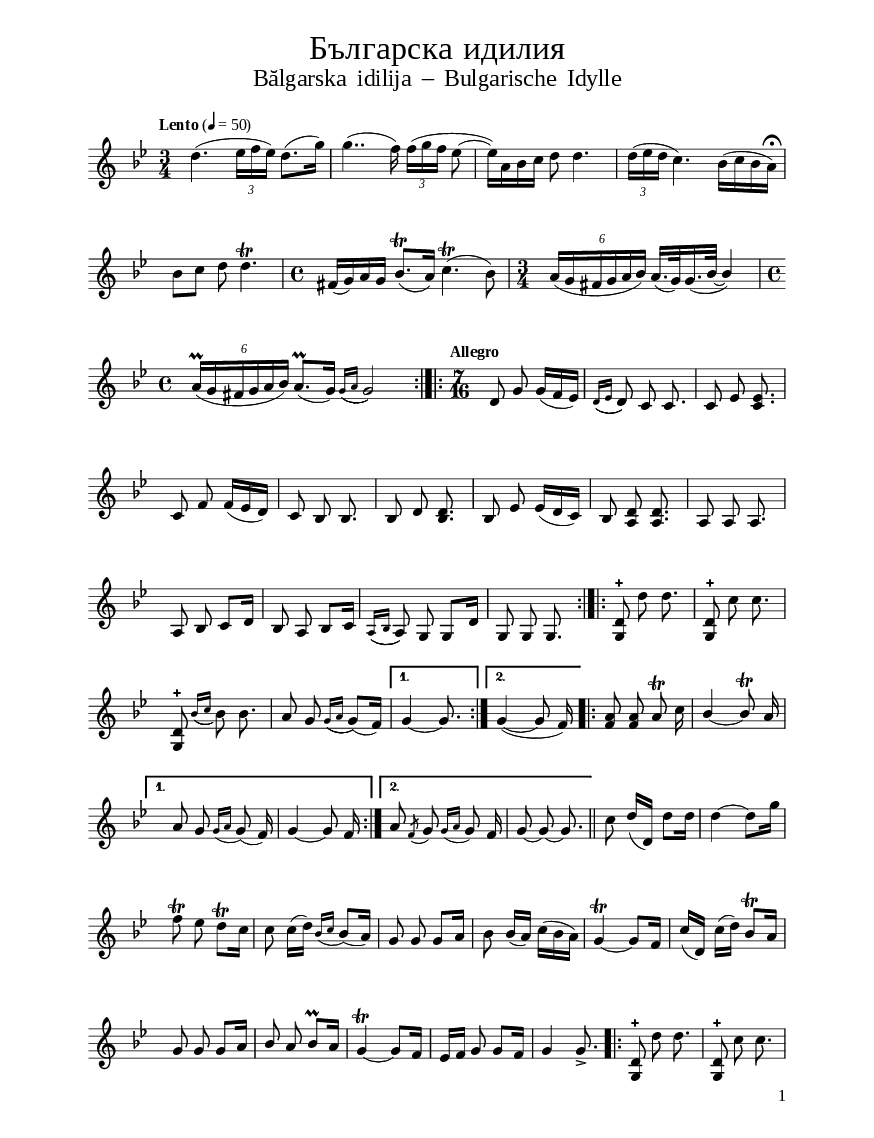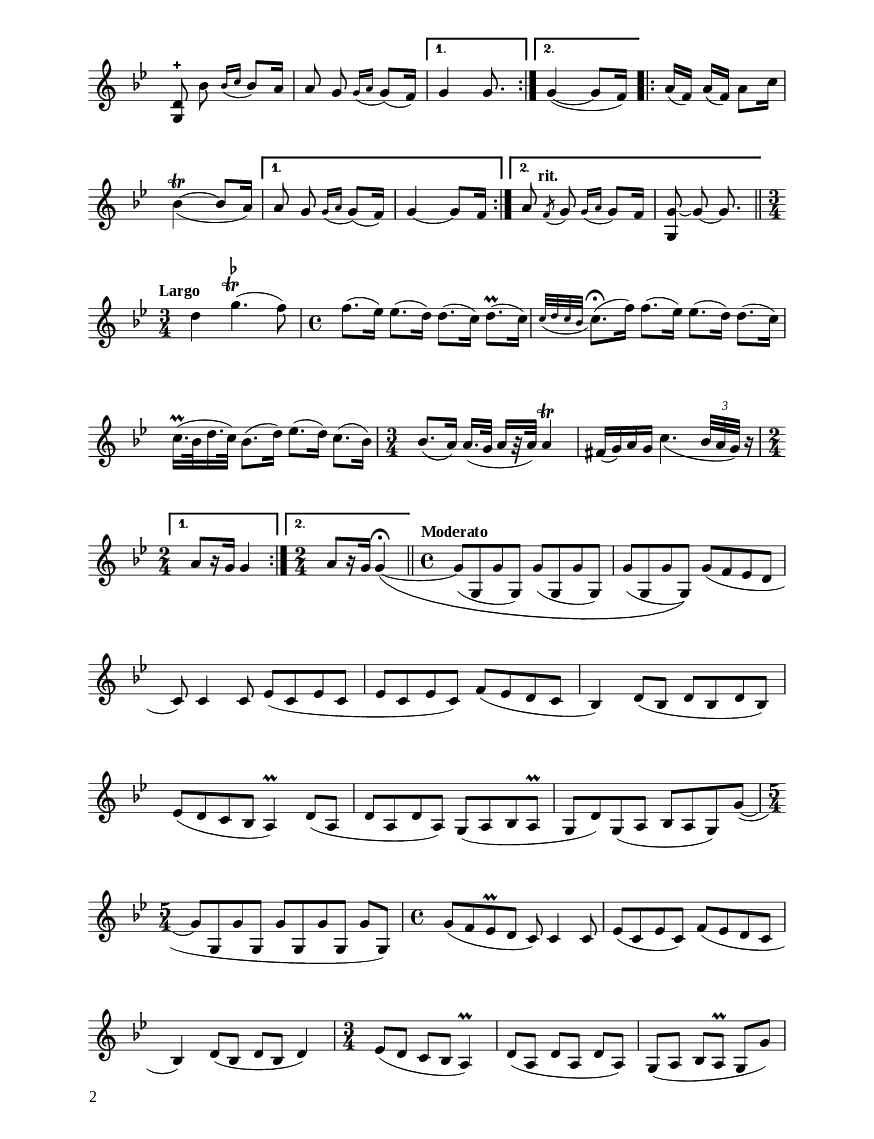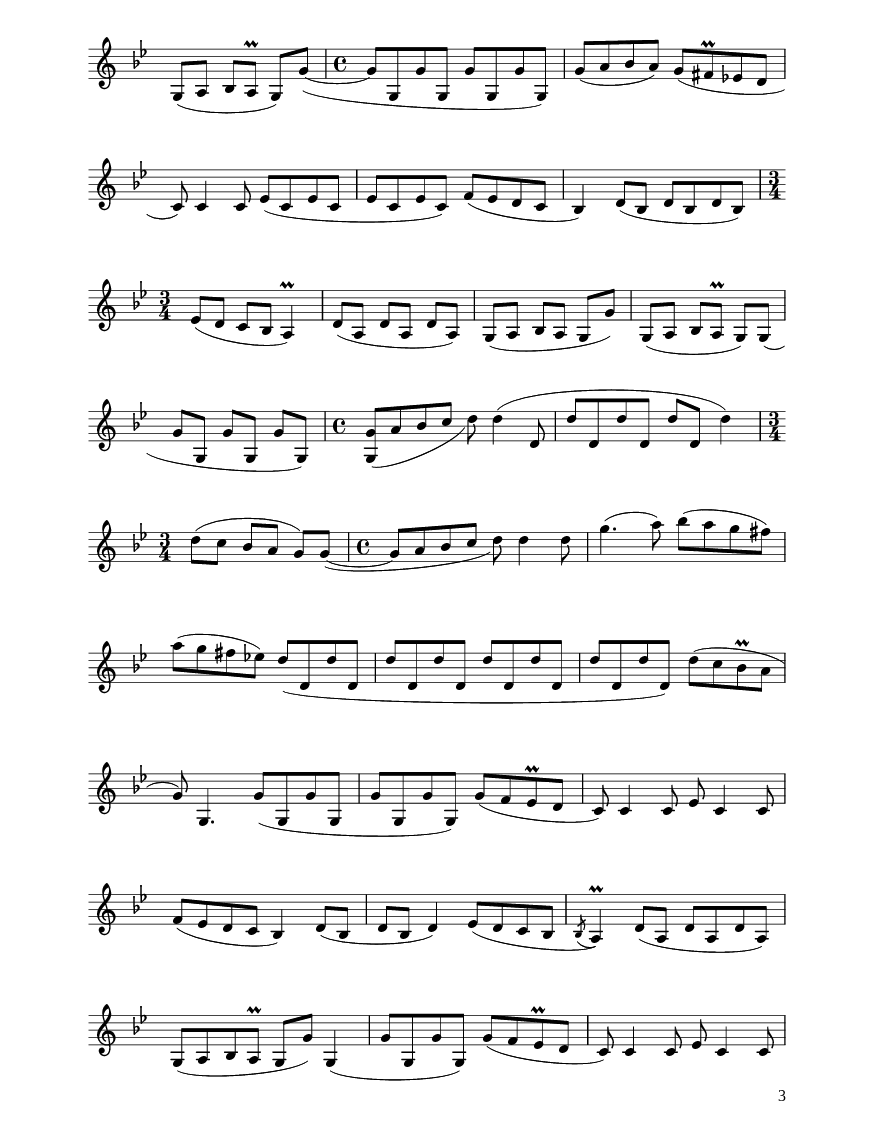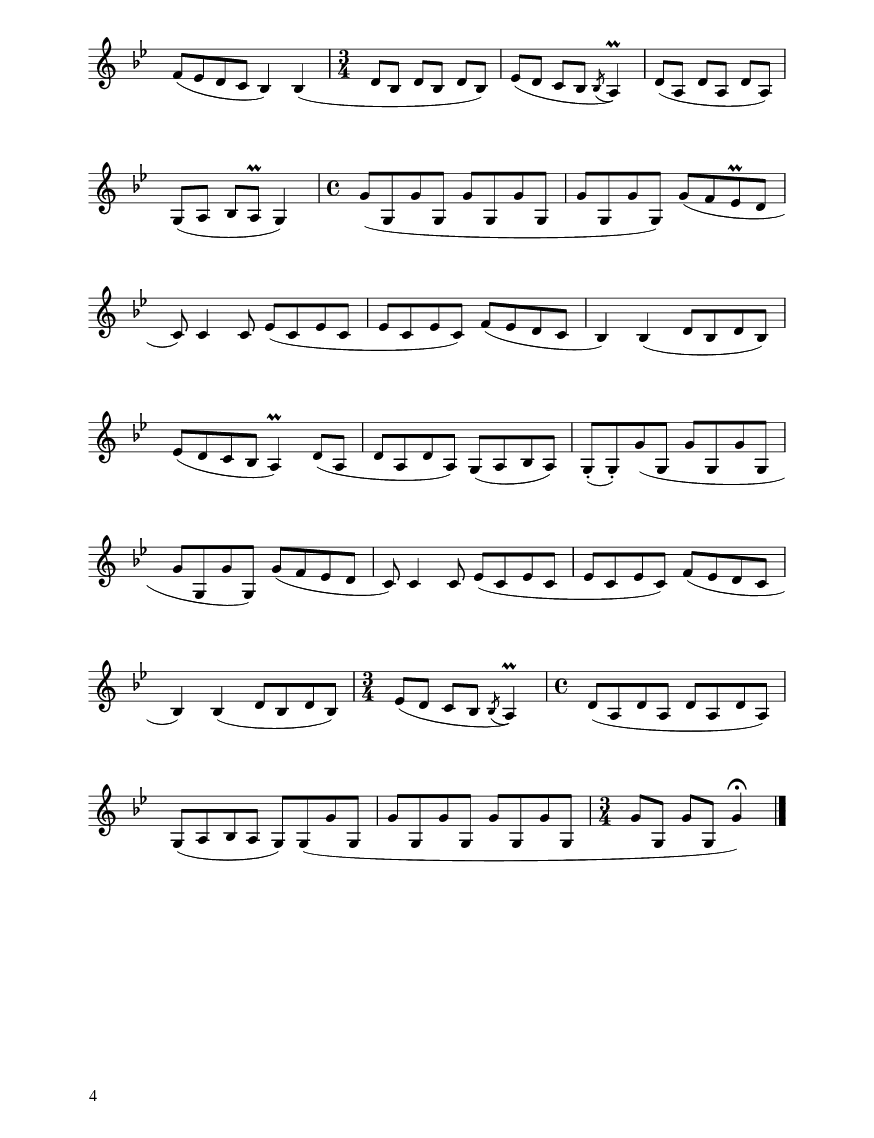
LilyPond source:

\version "2.24.1"

% include paper part and global functions
\include "include/globals.ily"

\bookpart {
  \label #'ref150
  \tocItem \markup "Българска идилия –  Bălgarska idilija"
  \include "include/bookpart-paper.ily"
  \score {
    \include "include/score-layout.ily"

    \new Voice \relative c' {
      \clef treble
      \key g \minor
      \time 3/4
      \tempoFunc "Lento" 4 "50"
      \autoBeamOff
      \repeat volta 1 {
        d'4.( \tuplet 3/2 { ees16 [f ees]) } d8.([g16]) | \noBreak
        g4..(f16) \tuplet 3/2 { f16( [g f] } ees8~ | \noBreak
        ees16)[a, bes c] d8 d4. | \noBreak
        \tuplet 3/2 { d16( [ees d] } c4.) bes16([c bes a\fermata]) | \break

        bes8 [c] d8 d4.\trill | \noBreak
        \time 4/4 fis,16([g) a g] bes8.\trill([ a16]) c4.\trill( bes8) | \noBreak
        \time 3/4  \tuplet 6/4 { a16([g fis g a bes]) }  a16.([g32) \slurDown g16.(\tieDown bes32~] \stemUp bes4) | \time 4/4 \break

        \tuplet 6/4 { a16\prall([g fis g a bes]) } a8.\prall([g16])  \acciaccatura { g16([ a] } g2) | \bar ":|.|:" \noBreak
      }
      %\set Score.doubleRepeatType = #":|.|:"
      \repeat volta 1 {
        \time 7/16
        \tempo "Allegro"

        d8 g g16([f ees]) | \noBreak
        \acciaccatura { d16([ ees]  } d8) c8 c8. | \noBreak
        c8 ees <c ees>8. | \break

        c8 f f16([ees d]) | \noBreak
        c8 bes bes8. | \noBreak
        bes8 d <bes d>8. | \noBreak
        bes8 ees ees16([d c]) | \noBreak
        bes8 <a d>8 <a d>8. | \noBreak
        a8 a a8. | \break

        a8 bes c[d16] | \noBreak
        bes8 a bes[c16] | \noBreak
        \acciaccatura { a16([ bes]} a8) g g[d'16] | \noBreak
        g,8 g g8. \bar ":|.|:" \noBreak
      }
      \repeat volta 2 {
        <g d'>8\stopped \stemNeutral d''8 d8. | \noBreak
        <g,, d'>8\stopped c'8 c8. | \break

        <g, d'>8\stopped \acciaccatura { bes'16([c] } bes8) bes8. | \noBreak
        a8 g \acciaccatura { g16([a]} g8)([f16]) | \noBreak
      }
      \alternative {
        { g4~ g8. | \noBreak }
        { g4~(g8 f16) | \noBreak }
      }
      \repeat volta 2 {
        <f a>8 <f a> a\trill c16 | \noBreak
        \stemUp bes4~ bes8\trill a16 | \break
      }
      \alternative {
        {
          a8 g \acciaccatura { g16[a]}  g8( f16) | \noBreak
          g4~ g8 f16 | \noBreak
        }
        {
          a8 \acciaccatura { f8 } g \acciaccatura { g16[a] } g8 f16 | \noBreak
          g8~ g~ g8. | \bar "||" \noBreak
        }
      }
      \stemNeutral c8 d16([d,]) d'8[d16] | \noBreak
      \tieUp d4~ d8[g16] | \break

      f8\trill ees d\trill[c16] | \noBreak
      c8 \slurNeutral c16([d]) \acciaccatura { bes16[c] } bes8([a16]) | \noBreak
      g8 g g[a16] | \noBreak
      bes8 bes16([a]) c16([bes a]) | \noBreak
      \tieNeutral g4~\trill g8[f16] | \noBreak
      c'([d,]) c'([d]) bes8\trill[a16] \break

      g8 g g[a16] | \noBreak
      \stemUp bes8 a bes8\prall[a16] | \noBreak
      g4~\trill g8[f16]  | \noBreak
      ees16[f] g8 g[f16] | \noBreak
      g4 g8.\accent | \noBreak
      \repeat volta 2 {
        \stemNeutral <d g,>8\stopped d'8 d8. | \noBreak
        <d, g,>8\stopped c'8 c8. | \break

        <d, g,>8\stopped bes' \acciaccatura { bes16[c] } bes8[a16] | \noBreak
        a8 g \acciaccatura { g16[a] } g8([f16]) | \noBreak
      }
      \alternative {
        { g4 g8. }
        { g4~(g8[f16]) }
      }
      \repeat volta 2 {
        a16([f]) a16([f]) a8[c16] | \break

        \tieUp \slurDown bes4~\trill(bes8[a16])
      }
      \alternative {
        {
          a8 g \acciaccatura { g16[a] } g8([f16]) | \noBreak
          \tieNeutral g4~ g8[f16] | \noBreak
        }
        {
          \once \override Score.MetronomeMark.outside-staff-priority = #599
          \once \override Score.MetronomeMark.X-extent=#'(-1.5 . 0)
          \tempo "rit."
          a8 \acciaccatura { f8 } g \acciaccatura { g16[a] } g8[f16] | \noBreak
          <g g,>8~ g~ g8. \bar "||"  \noBreak
        }
      }
      \time 3/4 \break
      \repeat volta 2 {
        \tempo "Largo"
        \slurNeutral d'4 g4.^\markup{
          \override #'(baseline-skip . 2)
          \column {\flat \musicglyph #"scripts.trill"}

        }(f8) | \noBreak
        \time 4/4 f8.([ees16]) ees8.([d16]) d8.([c16]) d8.\prall([c16]) | \noBreak
        \acciaccatura { c32[d c bes] } c8.\fermata([f16]) f8.([ees16]) ees8.([d16]) d8.([c16]) | \break

        c16.\prall([bes32 d16. c32]) bes8.([d16]) ees8.([d16]) c8.([bes16]) | \noBreak
        \time 3/4 bes8.([a16]) a16.([g32] a16[r32 a32]) a4\trill | \noBreak
        fis16([g) a g] \slurDown c4.( \tuplet 3/2 {bes32[ a g])} r16 | \time 2/4 \break
      }
      \alternative {
        { a8[r16 g16] g4 | \noBreak }
        { \time 2/4 a8[r16 g16] g4\fermata~\( \bar "||"  \noBreak }
      }
      \tempo "Moderato"
      \time 4/4
      g8([g, g' g,]) g'8([g, g' g,]) | \noBreak
      g'8([g, g' g,])\) g'8([f ees d] | \break

      c8) c4 c8 ees8([c ees c] | \noBreak
      ees8[c ees c]) f8([ ees d c] | \noBreak
      bes4) d8([bes] d8[bes d bes]) | \break

      ees8([d c bes] a4\prall) d8([a] | \noBreak
      d8[a d a]) g8([a bes a\prall] | \noBreak
      g[ d') g,( a] bes[a g) g'~(] | \time 5/4 \break

      g[g, g' g,]  g'[g, g' g,] g'[g,]) | \noBreak
      \time 4/4 g'([f ees\prall	 d] c) c4 c8 | \noBreak
      ees([c ees c]) f([ees d c] | \break
      bes4) d8([bes] d8[bes] d4) | \noBreak
      \time 3/4 ees8([d] c[bes] a4\prall) | \noBreak
      d8([a] d8[a] d8[a]) | \noBreak
      g([a] bes[a\prall] g[g']) | \break

      g,([a] bes[a\prall] g[)g'~]( | \noBreak
      \time 4/4 g[g, g' g,] g'[g, g' g,]) | \noBreak
      g'([a bes a]) g([fis\prall ees! d] | \break

      c8) c4 c8 ees([c ees c] | \noBreak
      ees[c ees c]) f([ees d c] | \noBreak
      bes4) d8([bes] d[bes d bes]) | \time 3/4 \break

      ees([d] c[bes] a4\prall) | \noBreak
      d8([a] d[a] d[a]) | \noBreak
      g([a] bes[a] g[g']) | \noBreak
      g,([a] bes[a\prall] g)[g]( | \break

      g'[g,] g'[g,] g'[g,]) | \noBreak
      \time 4/4 <g' g,>([a bes c] d) \slurUp d4( d,8 | \noBreak
      d'[d, d' d,] d'[d,] d'4) | \time 3/4 \break

      d8([c] bes[a] \slurDown g[)g~(] | \noBreak
      \time 4/4 g[a bes c] d) d4 d8 | \noBreak
      \slurNeutral g4.(a8) bes([a g fis]) | \break

      a([g fis ees!]) d([d, d' d,] | \noBreak
      d'[d, d' d,] d'[d, d' d,] | \noBreak
      d'[d, d' d,]) d'([c bes\prall a] | \break

      g) g,4. g'8([g, g' g,] | \noBreak
      g'[g, g' g,]) g'([f ees\prall d] | \noBreak
      c) c4 c8 ees c4 c8 \break

      f([ees d c] bes4) d8([bes] | \noBreak
      d[bes] d4) ees8([d c bes] | \noBreak
      \acciaccatura { bes } a4\prall)
      d8([a] d[a d a]) \break

      g([a bes a\prall] g[g']) g,4( | \noBreak
      g'8[g, g' g,]) g'([f ees\prall d] | \noBreak
      c8) c4  c8 ees c4 c8 | \break

      f([ees d c] bes4) bes( | \noBreak
      \time 3/4 d8[bes] d8[bes] d8[bes]) | \noBreak
      ees([d] c[bes] \acciaccatura { bes } a4\prall)	| \noBreak
      d8([a] d[a] d[a]) | \break

      g([a] bes[a\prall] g4) | \noBreak
      \time 4/4 g'8([g, g' g,] g'[g, g' g,] | \noBreak
      g'[g, g' g,]) g'([f ees\prall d] | \break

      c) c4 c8 ees([c ees c] | \noBreak
      ees[c ees c]) f([ees d c] | \noBreak
      bes4) bes( d8[bes d bes]) | \break

      ees([ d c bes] a4\prall) d8([a] | \noBreak
      d[a d a]) g([a bes a]) | \noBreak
      g\staccato([g\staccato) g'( g,] g'[g, g' g,] | \break

      g'[g, g' g,]) g'([f ees d] | \noBreak
      c) c4 c8 ees([c ees c] | \noBreak
      ees[c ees c]) f([ees d c] | \break

      bes4) bes( d8[bes d bes]) | \noBreak
      \time 3/4 ees([d] c[bes] \acciaccatura { bes } a4\prall) | \noBreak
      \time 4/4 d8([a d a] d[a d a]) | \break

      g([a bes a] g[)g( g' g,] | \noBreak
      g'[g, g' g,] g'[g, g' g,] | \noBreak
      \time 3/4 g'[g,] g'[g,] g'4\fermata) \bar "|."
    }

    \addlyrics {}
    \addlyrics {}

    \header {
      title = \markup \column \normal-text \fontsize #2.5 {
        \center-align
        \line { Българска идилия }
        \vspace #-0.6
        \center-align
        \line \fontsize #-3 { Bălgarska idilija  – Bulgarische Idylle}
        \vspace #-0.8
        \center-align
        \line \fontsize #-3 { " " }
      }
    }

    \midi{}

  } % score


  % include foreign translation(s) of the song
  %\include "lyrics_de/lyrics_de_file_name.ly"

} % bookpart
